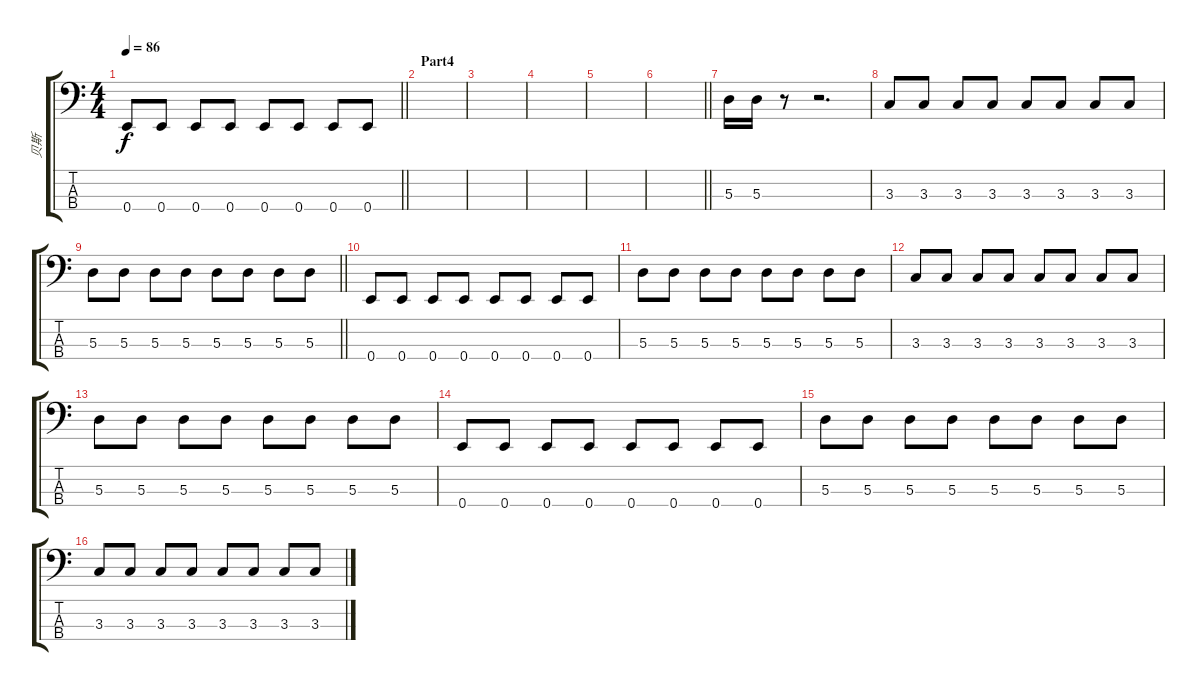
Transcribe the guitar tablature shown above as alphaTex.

\track ("贝斯" "贝斯") {instrument electricbassfinger}
\staff {score tabs}
\tuning (G2 D2 A1 E1) {hide}
\ts (4 4)
\tempo 86
\clef f4
\barLineRight lightlight
\ks c
0.4.8{dy f} 0.4.8 0.4.8 0.4.8 0.4.8 0.4.8 0.4.8 0.4.8 |
\section ("" "Part4")
|
|
|
|
\barLineRight lightlight
|
\section ("" "")
5.3.16 5.3.16 r.8 r.2{d} |
3.3.8 3.3.8 3.3.8 3.3.8 3.3.8 3.3.8 3.3.8 3.3.8 |
\barLineRight lightlight
5.3.8 5.3.8 5.3.8 5.3.8 5.3.8 5.3.8 5.3.8 5.3.8 |
\section ("" "")
0.4.8 0.4.8 0.4.8 0.4.8 0.4.8 0.4.8 0.4.8 0.4.8 |
5.3.8 5.3.8 5.3.8 5.3.8 5.3.8 5.3.8 5.3.8 5.3.8 |
3.3.8 3.3.8 3.3.8 3.3.8 3.3.8 3.3.8 3.3.8 3.3.8 |
5.3.8 5.3.8 5.3.8 5.3.8 5.3.8 5.3.8 5.3.8 5.3.8 |
0.4.8 0.4.8 0.4.8 0.4.8 0.4.8 0.4.8 0.4.8 0.4.8 |
5.3.8 5.3.8 5.3.8 5.3.8 5.3.8 5.3.8 5.3.8 5.3.8 |
3.3.8 3.3.8 3.3.8 3.3.8 3.3.8 3.3.8 3.3.8 3.3.8
